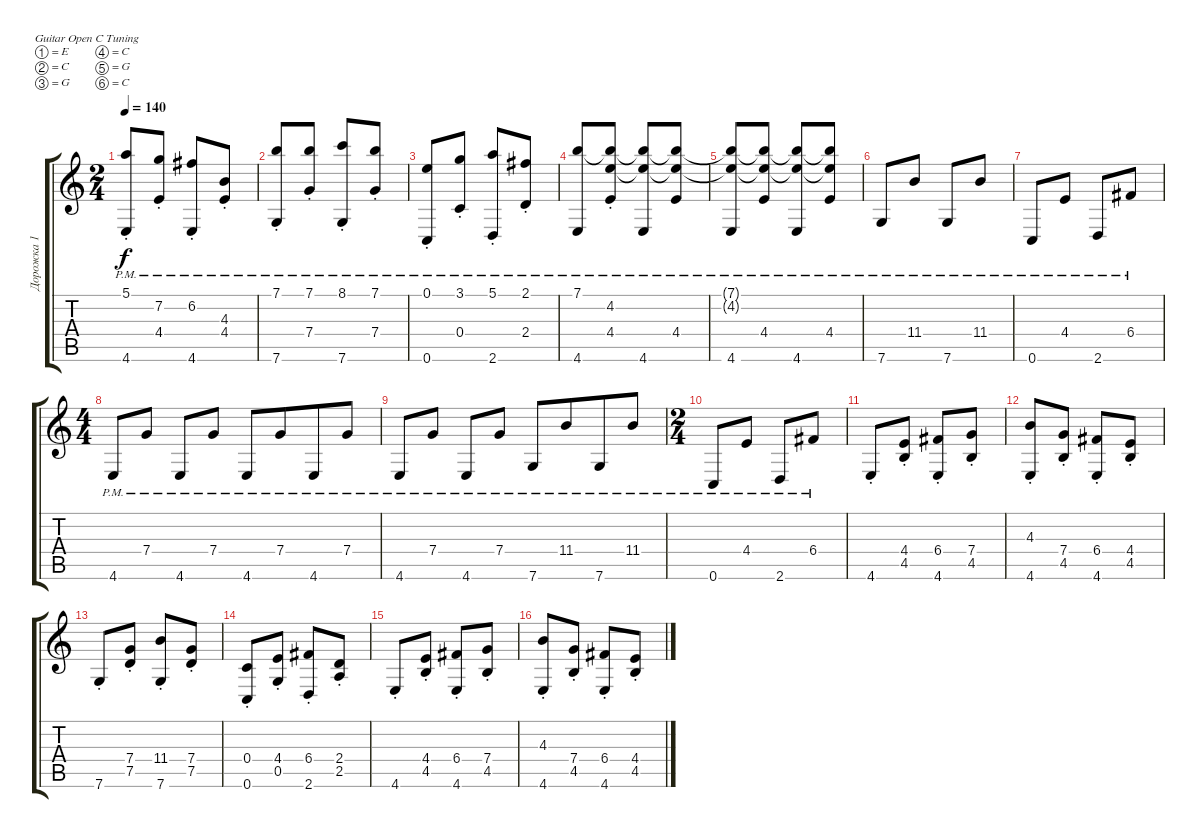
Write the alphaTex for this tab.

\defaultSystemsLayout 4
\bracketExtendMode groupsimilarinstruments
\useSystemSignSeparator
\otherSystemsTrackNameOrientation horizontal
\chordDiagramsInScore
\track ("Дорожка 1" "Дорожка 1") {instrument acousticguitarsteel}
\staff {score tabs}
\tuning (E4 C4 G3 C3 G2 C2)
\ts (2 4)
\tempo 140
\clef g2
\scale
0.969632
\ks c
(5.1{st} 4.6{pm}).8{dy f beam Up} (7.2{st} 4.4{pm}).8{beam Up} (6.2{st acc #} 4.6{pm}).8{beam Up} (4.3{st} 4.4{pm}).8{beam Up} |
\scale
1.06074 (7.1{st} 7.6{pm}).8{beam Up} (7.1{st} 7.4{pm}).8{beam Up} (8.1{st} 7.6{pm}).8{beam Up} (7.1{st} 7.4{pm}).8{beam Up} |
\scale
0.969632 (0.1{st} 0.6{pm}).8{beam Up} (3.1{st} 0.4{pm}).8{beam Up} (5.1{st} 2.6{pm}).8{beam Up} (2.1{st acc #} 2.4{pm}).8{beam Up} |
\scale
0.969632 (7.1 4.6{pm}).8{beam Up} (4.2{st} 4.4{pm} 7.1{t}).8{beam Up} (4.6{pm} 7.1{t} 4.2{t}).8{beam Up} (4.4{pm} 7.1{t} 4.2{t}).8{beam Up} |
\scale
1.06074 (4.6{pm} 7.1{t} 4.2{t}).8{beam Up} (4.4{pm} 7.1{t} 4.2{t}).8{beam Up} (4.6{pm} 7.1{t} 4.2{t}).8{beam Up} (7.1{t} 4.2{t} 4.4{pm}).8{beam Up} |
\scale
0.969632 7.6{pm}.8{beam Up} 11.4{pm}.8{beam Up} 7.6{pm}.8{beam Up} 11.4{pm}.8{beam Up} |
\scale
0.969632 0.6{pm}.8{beam Up} 4.4{pm}.8{beam Up} 2.6{pm}.8{beam Up} 6.4{pm acc #}.8{beam Up} |
\ts (4 4)
\beaming (8 2 2 4)
\scale
1.07695 4.6{pm}.8{beam Up} 7.4{pm}.8{beam Up} 4.6{pm}.8{beam Up} 7.4{pm}.8{beam Up} 4.6{pm}.8{beam Up} 7.4{pm}.8{beam Up} 4.6{pm}.8{beam Up} 7.4{pm}.8{beam Up} |
\scale
0.933263 4.6{pm}.8{beam Up} 7.4{pm}.8{beam Up} 4.6{pm}.8{beam Up} 7.4{pm}.8{beam Up} 7.6{pm}.8{beam Up} 11.4{pm}.8{beam Up} 7.6{pm}.8{beam Up} 11.4{pm}.8{beam Up} |
\ts (2 4)
\beaming (8 2 2)
\scale
0.98979 0.6{pm}.8{beam Up} 4.4{pm}.8{beam Up} 2.6{pm}.8{beam Up} 6.4{pm acc #}.8{beam Up} |
\scale
1.06074 4.6{st}.8{beam Up} (4.4{st} 4.5{st}).8{beam Up} (6.4{st acc #} 4.6{st}).8{beam Up} (7.4{st} 4.5{st}).8{beam Up} |
\scale
0.969632 (4.3{st} 4.6{st}).8{beam Up} (7.4{st} 4.5{st}).8{beam Up} (6.4{st acc #} 4.6{st}).8{beam Up} (4.4{st} 4.5{st}).8{beam Up} |
\scale
0.969632 7.6{st}.8{beam Up} (7.4{st} 7.5{st}).8{beam Up} (11.4{st} 7.6{st}).8{beam Up} (7.4{st} 7.5{st}).8{beam Up} |
\scale
1.06074 (0.4{st} 0.6{st}).8{beam Up} (4.4{st} 0.5{st}).8{beam Up} (6.4{st acc #} 2.6{st}).8{beam Up} (2.4{st} 2.5{st}).8{beam Up} |
\scale
0.969632 4.6{st}.8{beam Up} (4.4{st} 4.5{st}).8{beam Up} (6.4{st acc #} 4.6{st}).8{beam Up} (7.4{st} 4.5{st}).8{beam Up} |
\scale
0.969632 (4.3{st} 4.6{st}).8{beam Up} (7.4{st} 4.5{st}).8{beam Up} (6.4{st acc #} 4.6{st}).8{beam Up} (4.4{st} 4.5{st}).8{beam Up}
